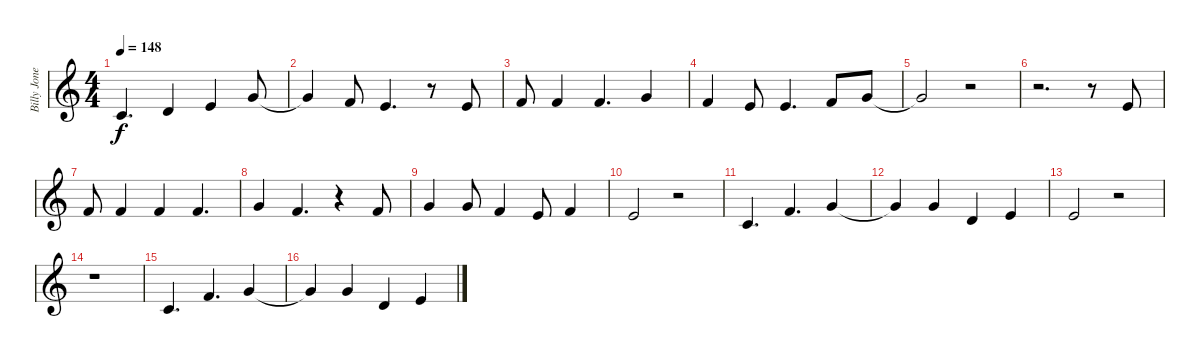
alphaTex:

\track ("Billy Jones Vocals" "Billy Jone") {instrument flute}
\staff {score}
\tuning (E4 B3 G3 D3 A2 E2) {hide}
\ts (4 4)
\tempo 148
\clef g2
\ks c
5.3.4{d dy f} 7.3.4 5.2.4 8.2.8 |
8.2{t}.4 6.2.8 5.2.4{d} r.8 5.2.8 |
6.2.8 6.2.4 6.2.4{d} 8.2.4 |
6.2.4 5.2.8 5.2.4{d} 6.2.8 8.2.8 |
8.2{t}.2 r.2 |
r.2{d} r.8 5.2.8 |
6.2.8 6.2.4 6.2.4 6.2.4{d} |
8.2.4 6.2.4{d} r.4 6.2.8 |
8.2.4 8.2.8 6.2.4 5.2.8 6.2.4 |
5.2.2 r.2 |
5.3.4{d} 6.2.4{d} 8.2.4 |
8.2{t}.4 8.2.4 7.3.4 5.2.4 |
5.2.2 r.2 |
r.1 |
5.3.4{d} 6.2.4{d} 8.2.4 |
8.2{t}.4 8.2.4 7.3.4 5.2.4
